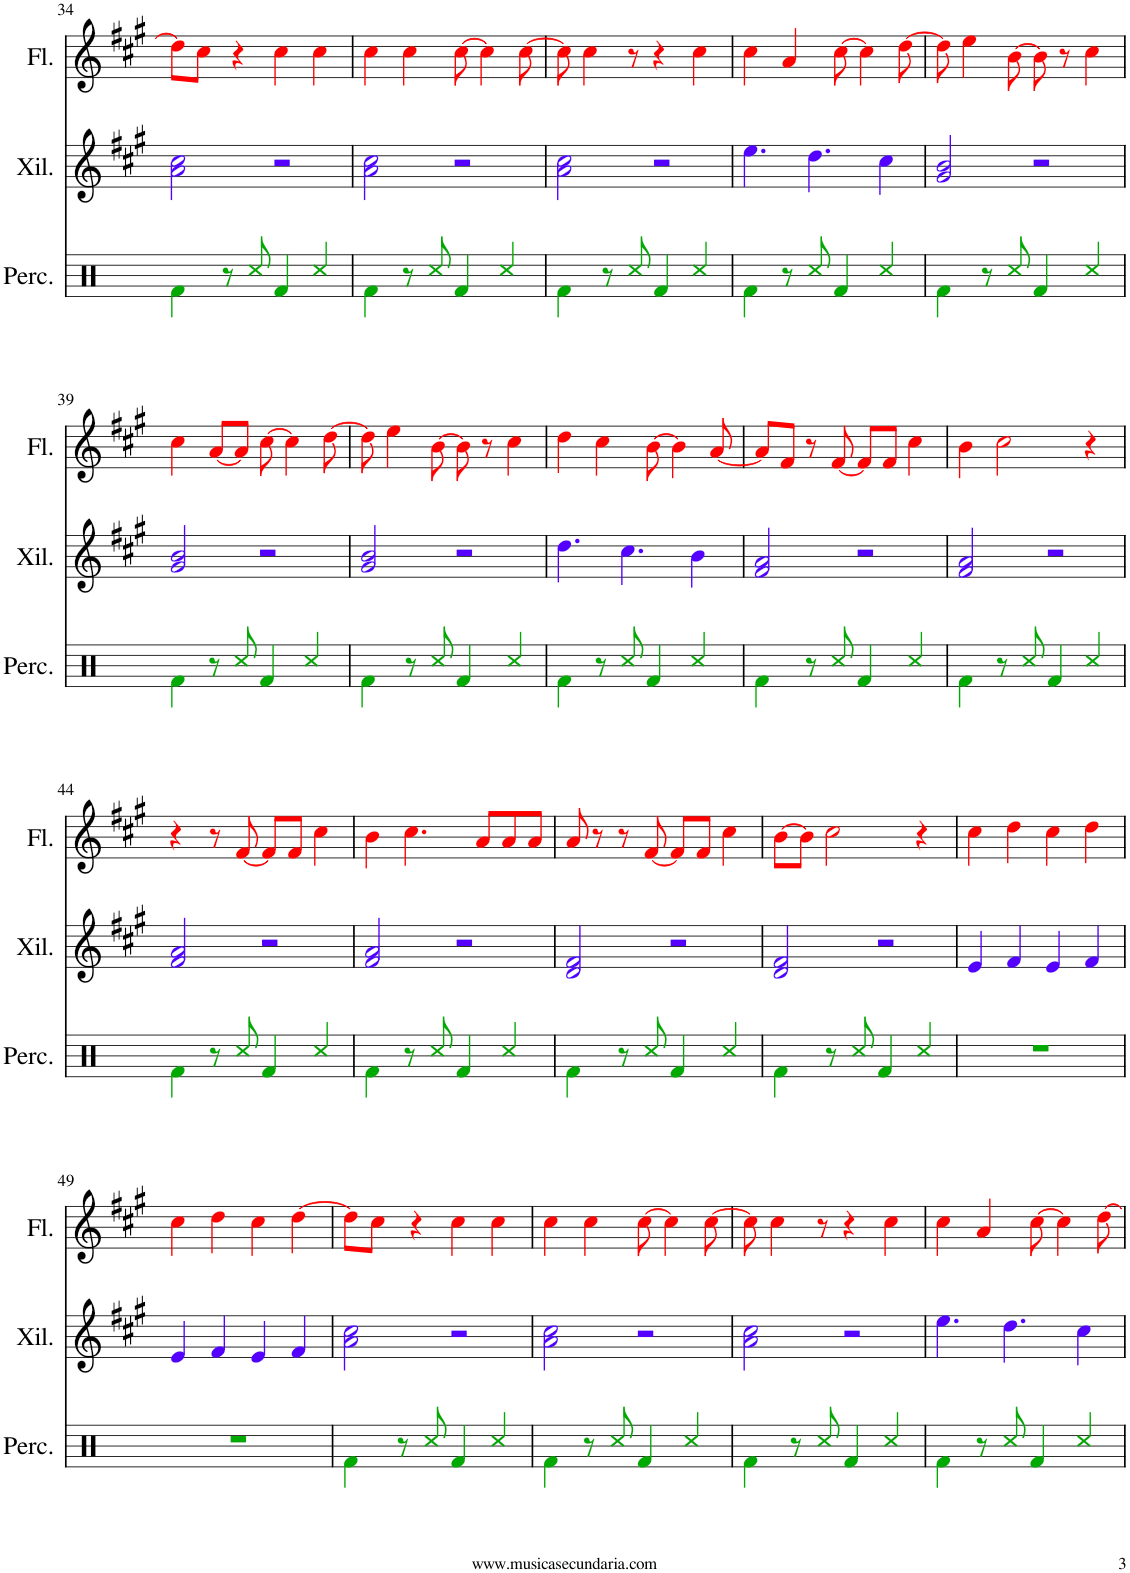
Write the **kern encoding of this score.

**kern	**kern	**kern
*part3	*part2	*part1
*staff3	*staff2	*staff1
*I"Percusión	*I"Xilófono	*I"Flauta
*I'Perc.	*I'Xil.	*I'Fl.
!!LO:PB:g=z
*clefX	*clefG2	*clefG2
*	*Trd-7c-12	*
*k[]	*k[f#c#g#]	*k[f#c#g#]
*M4/4	*M4/4	*M4/4
=34	=34	=34
4Rfi\	2aj\ 2cc#j\	8ddZ\L]
.	.	8cc#Z\J
8r	.	4r
8Rcci/	.	.
4Rfi/	2r	4cc#Z\
4Rcci/	.	4cc#Z\
=35	=35	=35
4Rfi\	2aj\ 2cc#j\	4cc#Z\
8r	.	4cc#Z\
8Rcci/	.	.
4Rfi/	2r	[8cc#Z\
.	.	4cc#Z\]
4Rcci/	.	.
.	.	[8cc#Z\
=36	=36	=36
4Rfi\	2aj\ 2cc#j\	8cc#Z\]
.	.	4cc#Z\
8r	.	.
8Rcci/	.	8r
4Rfi/	2r	4r
4Rcci/	.	4cc#Z\
=37	=37	=37
4Rfi\	4.eej\	4cc#Z\
8r	.	4aZ/
8Rcci/	4.ddj\	.
4Rfi/	.	[8cc#Z\
.	.	4cc#Z\]
4Rcci/	4cc#j\	.
.	.	[8ddZ\
=38	=38	=38
4Rfi\	2g#j/ 2bj/	8ddZ\]
.	.	4eeZ\
8r	.	.
8Rcci/	.	[8bZ\
4Rfi/	2r	8bZ\]
.	.	8r
4Rcci/	.	4cc#Z\
!!LO:LB:g=z
=39	=39	=39
4Rfi\	2g#j/ 2bj/	4cc#Z\
8r	.	[8aZ/L
8Rcci/	.	8aZ/J]
4Rfi/	2r	[8cc#Z\
.	.	4cc#Z\]
4Rcci/	.	.
.	.	[8ddZ\
=40	=40	=40
4Rfi\	2g#j/ 2bj/	8ddZ\]
.	.	4eeZ\
8r	.	.
8Rcci/	.	[8bZ\
4Rfi/	2r	8bZ\]
.	.	8r
4Rcci/	.	4cc#Z\
=41	=41	=41
4Rfi\	4.ddj\	4ddZ\
8r	.	4cc#Z\
8Rcci/	4.cc#j\	.
4Rfi/	.	[8bZ\
.	.	4bZ\]
4Rcci/	4bj\	.
.	.	[8aZ/
=42	=42	=42
4Rfi\	2f#j/ 2aj/	8aZ/L]
.	.	8f#Z/J
8r	.	8r
8Rcci/	.	[8f#Z/
4Rfi/	2r	8f#Z/L]
.	.	8f#Z/J
4Rcci/	.	4cc#Z\
=43	=43	=43
4Rfi\	2f#j/ 2aj/	4bZ\
8r	.	2cc#Z\
8Rcci/	.	.
4Rfi/	2r	.
4Rcci/	.	4r
!!LO:LB:g=z
=44	=44	=44
4Rfi\	2f#j/ 2aj/	4r
8r	.	8r
8Rcci/	.	[8f#Z/
4Rfi/	2r	8f#Z/L]
.	.	8f#Z/J
4Rcci/	.	4cc#Z\
=45	=45	=45
4Rfi\	2f#j/ 2aj/	4bZ\
8r	.	4.cc#Z\
8Rcci/	.	.
4Rfi/	2r	.
.	.	8aZ/L
4Rcci/	.	8aZ/
.	.	8aZ/J
=46	=46	=46
4Rfi\	2dj/ 2f#j/	8aZ/
.	.	8r
8r	.	8r
8Rcci/	.	[8f#Z/
4Rfi/	2r	8f#Z/L]
.	.	8f#Z/J
4Rcci/	.	4cc#Z\
=47	=47	=47
4Rfi\	2dj/ 2f#j/	[8bZ\L
.	.	8bZ\J]
8r	.	2cc#Z\
8Rcci/	.	.
4Rfi/	2r	.
4Rcci/	.	4r
=48	=48	=48
1r	4ej/	4cc#Z\
.	4f#j/	4ddZ\
.	4ej/	4cc#Z\
.	4f#j/	4ddZ\
!!LO:LB:g=z
=49	=49	=49
1r	4ej/	4cc#Z\
.	4f#j/	4ddZ\
.	4ej/	4cc#Z\
.	4f#j/	[4ddZ\
=50	=50	=50
4Rfi\	2aj\ 2cc#j\	8ddZ\L]
.	.	8cc#Z\J
8r	.	4r
8Rcci/	.	.
4Rfi/	2r	4cc#Z\
4Rcci/	.	4cc#Z\
=51	=51	=51
4Rfi\	2aj\ 2cc#j\	4cc#Z\
8r	.	4cc#Z\
8Rcci/	.	.
4Rfi/	2r	[8cc#Z\
.	.	4cc#Z\]
4Rcci/	.	.
.	.	[8cc#Z\
=52	=52	=52
4Rfi\	2aj\ 2cc#j\	8cc#Z\]
.	.	4cc#Z\
8r	.	.
8Rcci/	.	8r
4Rfi/	2r	4r
4Rcci/	.	4cc#Z\
=53	=53	=53
4Rfi\	4.eej\	4cc#Z\
8r	.	4aZ/
8Rcci/	4.ddj\	.
4Rfi/	.	[8cc#Z\
.	.	4cc#Z\]
4Rcci/	4cc#j\	.
.	.	[8ddZ\
=	=	=
*-	*-	*-
